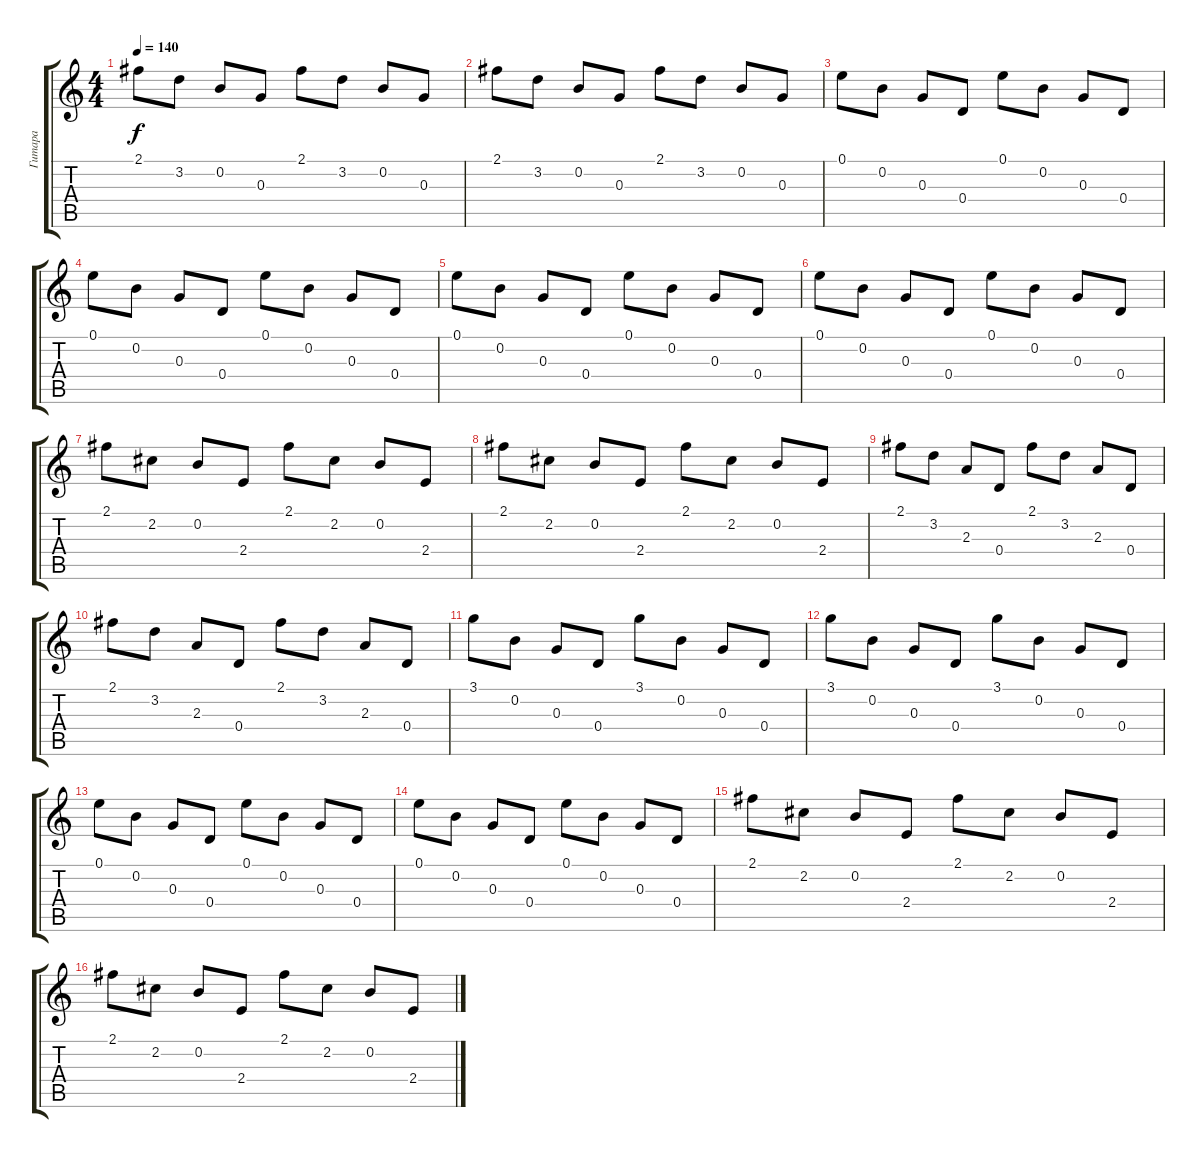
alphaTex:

\track ("Гитара" "Гитара") {instrument electricguitarjazz}
\staff {score tabs}
\tuning (E4 B3 G3 D3 A2 E2) {hide}
\ts (4 4)
\tempo 140
\clef g2
\ks c
2.1.8{dy f} 3.2.8 0.2.8 0.3.8 2.1.8 3.2.8 0.2.8 0.3.8 |
2.1.8 3.2.8 0.2.8 0.3.8 2.1.8 3.2.8 0.2.8 0.3.8 |
0.1.8 0.2.8 0.3.8 0.4.8 0.1.8 0.2.8 0.3.8 0.4.8 |
0.1.8 0.2.8 0.3.8 0.4.8 0.1.8 0.2.8 0.3.8 0.4.8 |
0.1.8 0.2.8 0.3.8 0.4.8 0.1.8 0.2.8 0.3.8 0.4.8 |
0.1.8 0.2.8 0.3.8 0.4.8 0.1.8 0.2.8 0.3.8 0.4.8 |
2.1.8 2.2.8 0.2.8 2.4.8 2.1.8 2.2.8 0.2.8 2.4.8 |
2.1.8 2.2.8 0.2.8 2.4.8 2.1.8 2.2.8 0.2.8 2.4.8 |
2.1.8 3.2.8 2.3.8 0.4.8 2.1.8 3.2.8 2.3.8 0.4.8 |
2.1.8 3.2.8 2.3.8 0.4.8 2.1.8 3.2.8 2.3.8 0.4.8 |
3.1.8 0.2.8 0.3.8 0.4.8 3.1.8 0.2.8 0.3.8 0.4.8 |
3.1.8 0.2.8 0.3.8 0.4.8 3.1.8 0.2.8 0.3.8 0.4.8 |
0.1.8 0.2.8 0.3.8 0.4.8 0.1.8 0.2.8 0.3.8 0.4.8 |
0.1.8 0.2.8 0.3.8 0.4.8 0.1.8 0.2.8 0.3.8 0.4.8 |
2.1.8 2.2.8 0.2.8 2.4.8 2.1.8 2.2.8 0.2.8 2.4.8 |
2.1.8 2.2.8 0.2.8 2.4.8 2.1.8 2.2.8 0.2.8 2.4.8
